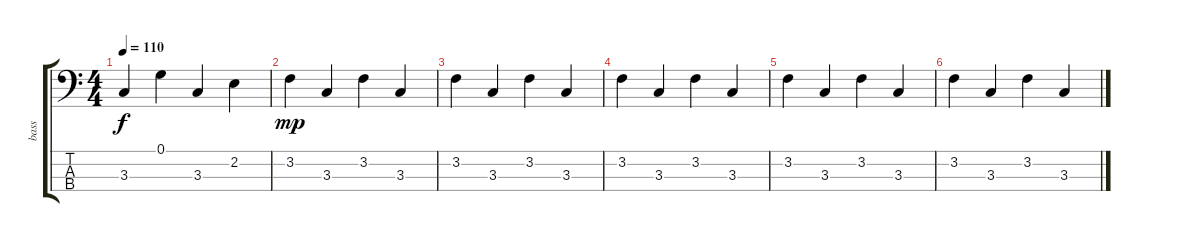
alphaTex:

\track ("bass" "bass") {instrument electricbassfinger}
\staff {score tabs}
\tuning (G2 D2 A1 E1) {hide}
\ts (4 4)
\tempo 110
\clef f4
\ks c
3.3.4{dy f} 0.1.4 3.3.4 2.2.4 |
3.2.4{dy mp} 3.3.4 3.2.4 3.3.4 |
3.2.4{volume 13} 3.3.4 3.2.4 3.3.4 |
3.2.4{volume 7} 3.3.4 3.2.4 3.3.4 |
3.2.4{volume 4} 3.3.4 3.2.4 3.3.4 |
3.2.4{volume 0} 3.3.4 3.2.4 3.3.4
